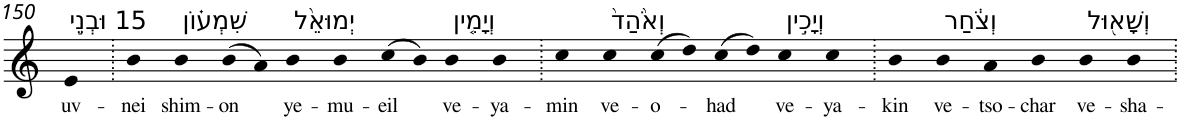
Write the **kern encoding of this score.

**kern	**text
*part1	*part1
*staff1	*staff1
*I"Piano	*
*I'Pno	*
!!LO:PB:g=z
*clefG2	*
*k[]	*
=150	=150
!LO:TX:a:t=15 וּבְנֵ֣י	!
!	!LO:LY:b
4e	uv-
=151.	=151.
!	!LO:LY:b
4b	-nei
!LO:TX:a:t=שִׁמְע֗וֹן	!
!	!LO:LY:b
4b	shim-
!	!LO:LY:b
(>8b	-on
8a)	.
!LO:TX:a:t=יְמוּאֵ֨ל	!
!	!LO:LY:b
4b	ye-
!	!LO:LY:b
4b	-mu-
!	!LO:LY:b
(>8cc	-eil
8b)	.
!LO:TX:a:t=וְיָמִ֤ין	!
!	!LO:LY:b
4b	ve-
!	!LO:LY:b
4b	-ya-
=152.	=152.
!	!LO:LY:b
4cc	-min
!LO:TX:a:t=וְאֹ֙הַד֙	!
!	!LO:LY:b
4cc	ve-
!	!LO:LY:b
(>8cc	-o-
8dd)	.
!	!LO:LY:b
(>8cc	-had
8dd)	.
!LO:TX:a:t=וְיָכִ֣ין	!
!	!LO:LY:b
4cc	ve-
!	!LO:LY:b
4cc	-ya-
=153.	=153.
!	!LO:LY:b
4b	-kin
!LO:TX:a:t=וְצֹ֔חַר	!
!	!LO:LY:b
4b	ve-
!	!LO:LY:b
4a	-tso-
!	!LO:LY:b
4b	-char
!LO:TX:a:t=וְשָׁא֖וּל	!
!	!LO:LY:b
4b	ve-
!	!LO:LY:b
4b	-sha-
=.	=.
*-	*-
